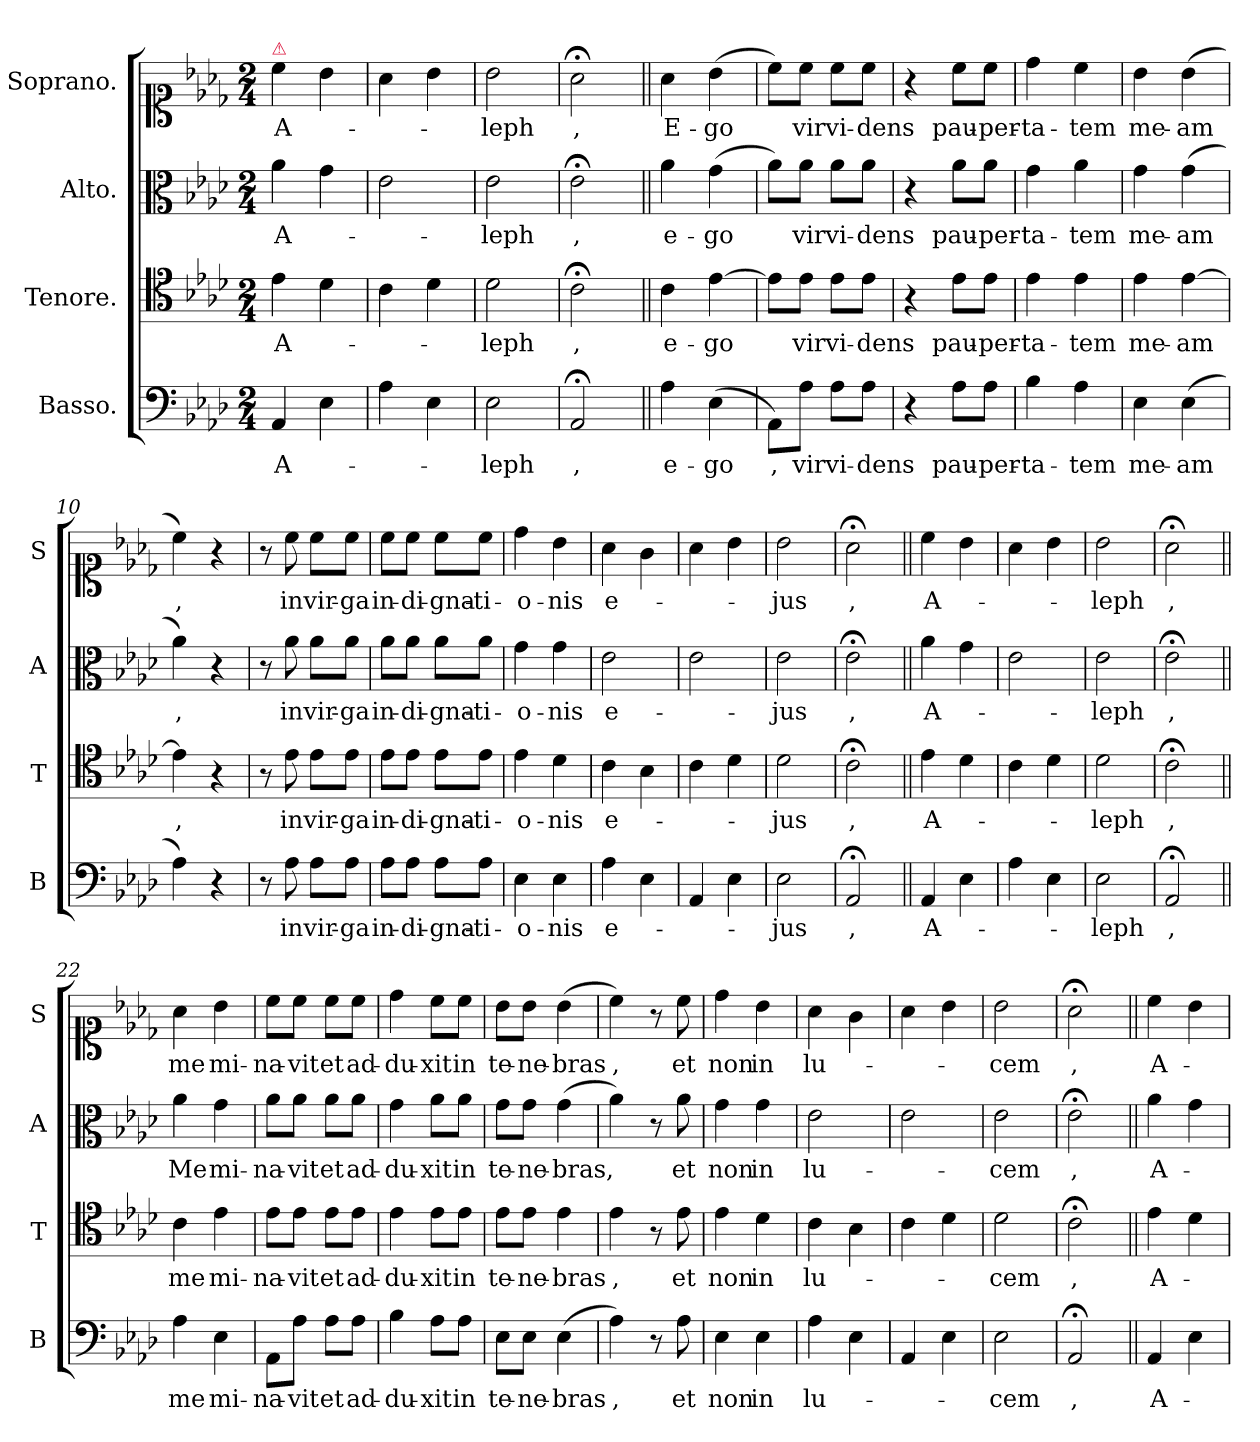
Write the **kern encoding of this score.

**kern	**text	**kern	**text	**kern	**text	**kern	**text
*part4	*part4	*part3	*part3	*part2	*part2	*part1	*part1
*staff4	*staff4	*staff3	*staff3	*staff2	*staff2	*staff1	*staff1
*I"Basso.	*	*I"Tenore.	*	*I"Alto.	*	*I"Soprano.	*
*I'B	*	*I'T	*	*I'A	*	*I'S	*
*clefF4	*	*clefC4	*	*clefC3	*	*clefC1	*
*k[b-e-a-d-]	*	*k[b-e-a-d-]	*	*k[b-e-a-d-]	*	*k[b-e-a-d-]	*
*A-:	*	*A-:	*	*A-:	*	*A-:	*
*M2/4	*	*M2/4	*	*M2/4	*	*M2/4	*
=1	=1	=1	=1	=1	=1	=1	=1
!	!	!	!	!	!	!LO:TX:a:color=crimson:t=⚠	!
4AA-/	A-	4e-\	A-	4a-\	A-	4cc\	A-
4E-\	.	4d-\	.	4g\	.	4b-\	.
=2	=2	=2	=2	=2	=2	=2	=2
4A-\	.	4c\	.	2e-\	.	4a-\	.
4E-\	.	4d-\	.	.	.	4b-\	.
=3	=3	=3	=3	=3	=3	=3	=3
2E-\	-leph	2d-\	-leph	2e-\	-leph	2b-\	-leph
=4	=4	=4	=4	=4	=4	=4	=4
2AA-;</	,	2c;<\	,	2e-;<\	,	2a-;<\	,
=5||	=5||	=5||	=5||	=5||	=5||	=5||	=5||
4A-\	e-	4c\	e-	4a-\	e-	4a-\	E-
(4E-\	-go	[4e-\	-go	(4g\	-go	(4b-\	-go
=6	=6	=6	=6	=6	=6	=6	=6
8AA-\L)	,	8e-\L]	.	8a-\L)	.	8cc\L)	.
8A-\J	vir	8e-\J	vir	8a-\J	vir	8cc\J	vir
8A-\L	vi-	8e-\L	vi-	8a-\L	vi-	8cc\L	vi-
8A-\J	-dens	8e-\J	-dens	8a-\J	-dens	8cc\J	-dens
=7	=7	=7	=7	=7	=7	=7	=7
4r	.	4r	.	4r	.	4r	.
8A-\L	pau-	8e-\L	pau-	8a-\L	pau-	8cc\L	pau-
8A-\J	-per-	8e-\J	-per-	8a-\J	-per-	8cc\J	-per-
=8	=8	=8	=8	=8	=8	=8	=8
4B-\	-ta-	4e-\	-ta-	4g\	-ta-	4dd-\	-ta-
4A-\	-tem	4e-\	-tem	4a-\	-tem	4cc\	-tem
=9	=9	=9	=9	=9	=9	=9	=9
4E-\	me-	4e-\	me-	4g\	me-	4b-\	me-
(4E-\	-am	[4e-\	-am	(4g\	-am	(4b-\	-am
=10	=10	=10	=10	=10	=10	=10	=10
4A-\)	.	4e-\]	,	4a-\)	,	4cc\)	,
4r	.	4r	.	4r	.	4r	.
=11	=11	=11	=11	=11	=11	=11	=11
8r	.	8r	.	8r	.	8r	.
8A-\	in	8e-\	in	8a-\	in	8cc\	in
8A-\L	vir-	8e-\L	vir-	8a-\L	vir-	8cc\L	vir-
8A-\J	-ga	8e-\J	-ga	8a-\J	-ga	8cc\J	-ga
=12	=12	=12	=12	=12	=12	=12	=12
8A-\L	in-	8e-\L	in-	8a-\L	in-	8cc\L	in-
8A-\J	-di-	8e-\J	-di-	8a-\J	-di-	8cc\J	-di-
8A-\L	-gna-	8e-\L	-gna-	8a-\L	-gna-	8cc\L	-gna-
8A-\J	-ti-	8e-\J	-ti-	8a-\J	-ti-	8cc\J	-ti-
=13	=13	=13	=13	=13	=13	=13	=13
4E-\	-o-	4e-\	-o-	4g\	-o-	4dd-\	-o-
4E-\	-nis	4d-\	-nis	4g\	-nis	4b-\	-nis
=14	=14	=14	=14	=14	=14	=14	=14
4A-\	e-	4c\	e-	2e-\	e-	4a-\	e-
4E-\	.	4B-\	.	.	.	4g\	.
=15	=15	=15	=15	=15	=15	=15	=15
4AA-/	.	4c\	.	2e-\	.	4a-\	.
4E-\	.	4d-\	.	.	.	4b-\	.
=16	=16	=16	=16	=16	=16	=16	=16
2E-\	-jus	2d-\	-jus	2e-\	-jus	2b-\	-jus
=17	=17	=17	=17	=17	=17	=17	=17
2AA-;</	,	2c;<\	,	2e-;<\	,	2a-;<\	,
=18||	=18||	=18||	=18||	=18||	=18||	=18||	=18||
4AA-/	A-	4e-\	A-	4a-\	A-	4cc\	A-
4E-\	.	4d-\	.	4g\	.	4b-\	.
=19	=19	=19	=19	=19	=19	=19	=19
4A-\	.	4c\	.	2e-\	.	4a-\	.
4E-\	.	4d-\	.	.	.	4b-\	.
=20	=20	=20	=20	=20	=20	=20	=20
2E-\	-leph	2d-\	leph	2e-\	-leph	2b-\	-leph
=21	=21	=21	=21	=21	=21	=21	=21
2AA-;</	,	2c;<\	,	2e-;<\	,	2a-;<\	,
=22||	=22||	=22||	=22||	=22||	=22||	=22||	=22||
4A-\	me	4c\	me	4a-\	Me	4a-\	me
4E-\	mi-	4e-\	mi-	4g\	mi-	4b-\	mi-
=23	=23	=23	=23	=23	=23	=23	=23
8AA-\L	-na-	8e-\L	-na-	8a-\L	-na-	8cc\L	-na-
8A-\J	-vit	8e-\J	-vit	8a-\J	-vit	8cc\J	-vit
8A-\L	et	8e-\L	et	8a-\L	et	8cc\L	et
8A-\J	ad-	8e-\J	ad-	8a-\J	ad-	8cc\J	ad-
=24	=24	=24	=24	=24	=24	=24	=24
4B-\	-du-	4e-\	-du-	4g\	-du-	4dd-\	-du-
8A-\L	-xit	8e-\L	-xit	8a-\L	-xit	8cc\L	-xit
8A-\J	in	8e-\J	in	8a-\J	in	8cc\J	in
=25	=25	=25	=25	=25	=25	=25	=25
8E-\L	te-	8e-\L	te-	8g\L	te-	8b-\L	te-
8E-\J	-ne-	8e-\J	-ne-	8g\J	-ne-	8b-\J	-ne-
(4E-\	-bras	4e-\	-bras	(4g\	-bras,	(4b-\	-bras
=26	=26	=26	=26	=26	=26	=26	=26
4A-\)	,	4e-\	,	4a-\)	.	4cc\)	,
8r	.	8r	.	8r	.	8r	.
8A-\	et	8e-\	et	8a-\	et	8cc\	et
=27	=27	=27	=27	=27	=27	=27	=27
4E-\	non	4e-\	non	4g\	non	4dd-\	non
4E-\	in	4d-\	in	4g\	in	4b-\	in
=28	=28	=28	=28	=28	=28	=28	=28
4A-\	lu-	4c\	lu-	2e-\	lu-	4a-\	lu-
4E-\	.	4B-\	.	.	.	4g\	.
=29	=29	=29	=29	=29	=29	=29	=29
4AA-/	.	4c\	.	2e-\	.	4a-\	.
4E-\	.	4d-\	.	.	.	4b-\	.
=30	=30	=30	=30	=30	=30	=30	=30
2E-\	-cem	2d-\	cem	2e-\	-cem	2b-\	cem
=31	=31	=31	=31	=31	=31	=31	=31
2AA-;</	,	2c;<\	,	2e-;<\	,	2a-;<\	,
=32||	=32||	=32||	=32||	=32||	=32||	=32||	=32||
4AA-/	A-	4e-\	A-	4a-\	A-	4cc\	A-
4E-\	.	4d-\	.	4g\	.	4b-\	.
=	=	=	=	=	=	=	=
*-	*-	*-	*-	*-	*-	*-	*-
